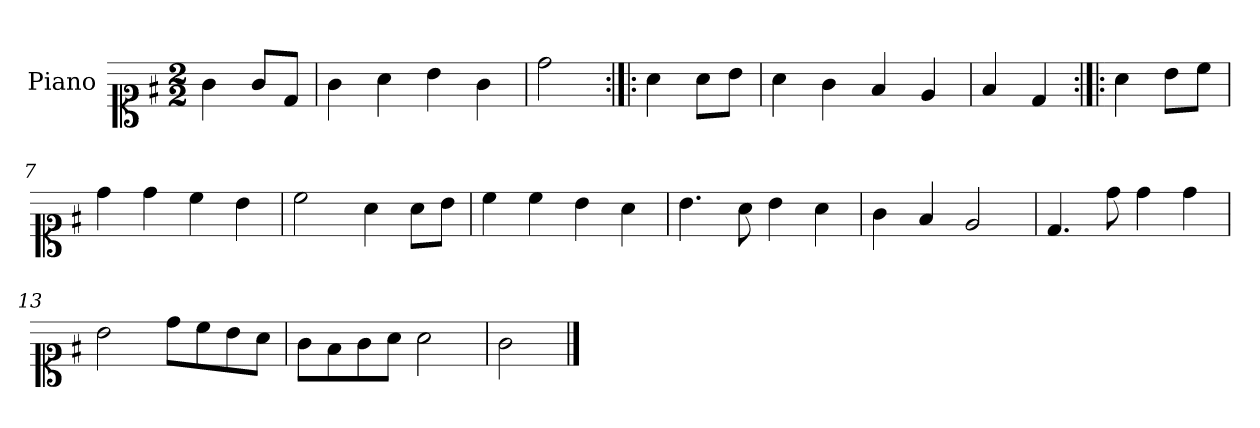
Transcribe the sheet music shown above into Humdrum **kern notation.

**kern
*part1
*staff1
*I"Piano
*I'Pno.
*clefC1
*k[f#]
*M2/2
=
4g\
8g/L
8d/J
=1
4g\
4a\
4b\
4g\
=2
2dd\
=3:|!|:
4a\
8a\L
8b\J
=4
4a\
4g\
4f#/
4e/
=5
4f#/
4d/
=6:|!|:
4a\
8b\L
8cc\J
=7
4dd\
4dd\
4cc\
4b\
=8
2cc\
4a\
8a\L
8b\J
=9
4cc\
4cc\
4b\
4a\
=10
4.b\
8a\
4b\
4a\
=11
4g\
4f#/
2e/
=12
4.d/
8dd\
4dd\
4dd\
=13
2b\
8dd\L
8cc\
8b\
8a\J
=14
8g\L
8f#\
8g\
8a\J
2a\
=15
2g\
==
*-
